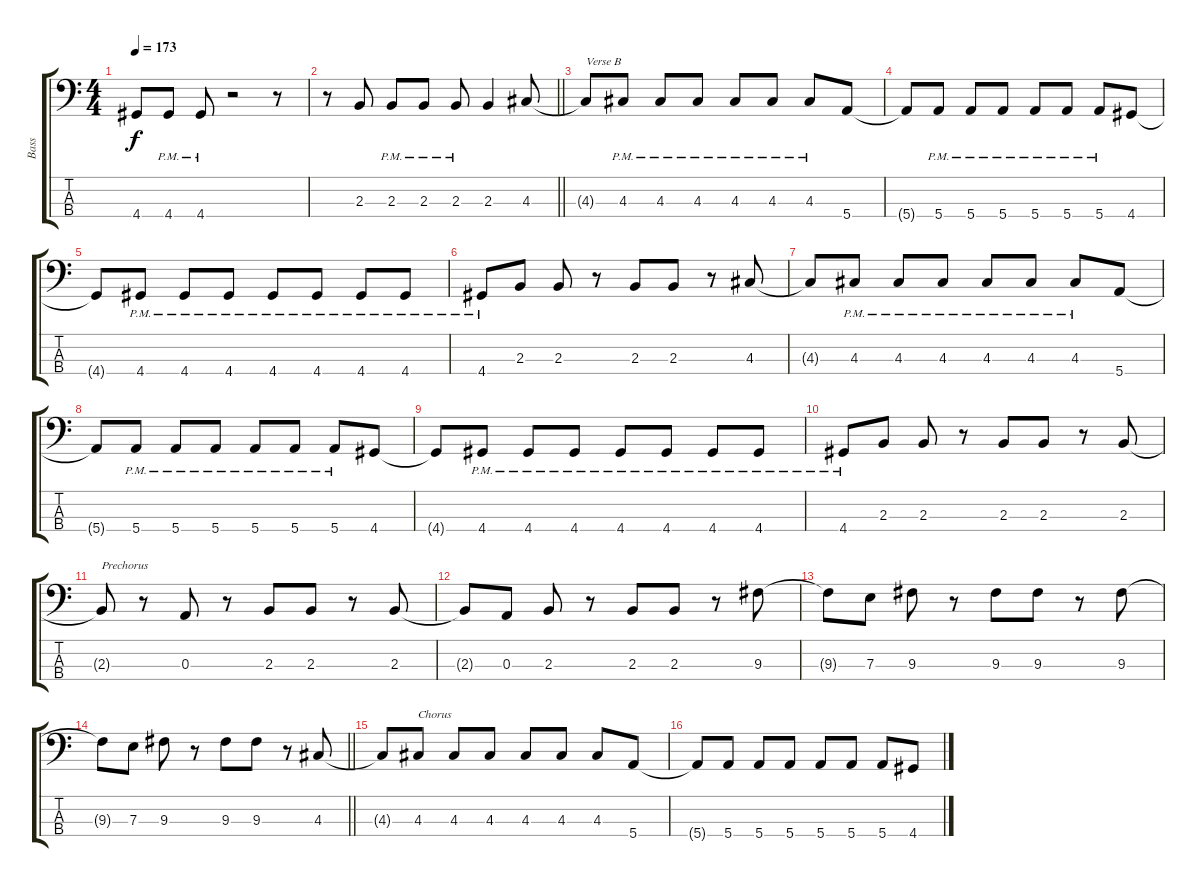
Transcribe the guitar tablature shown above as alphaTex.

\track ("Bass" "Bass") {instrument electricbassfinger}
\staff {score tabs}
\tuning (G2 D2 A1 E1) {hide}
\ts (4 4)
\tempo 173
\clef f4
\ks c
4.4{t}.8{dy f} 4.4{pm}.8 4.4{pm}.8 r.2 r.8 |
\barLineRight lightlight
r.8 2.3.8 2.3{pm}.8 2.3{pm}.8 2.3{pm}.8 2.3.4 4.3.8 |
4.3{t}.8{txt "Verse B"} 4.3{pm}.8 4.3{pm}.8 4.3{pm}.8 4.3{pm}.8 4.3{pm}.8 4.3{pm}.8 5.4.8 |
5.4{t}.8 5.4{pm}.8 5.4{pm}.8 5.4{pm}.8 5.4{pm}.8 5.4{pm}.8 5.4{pm}.8 4.4.8 |
4.4{t}.8 4.4{pm}.8 4.4{pm}.8 4.4{pm}.8 4.4{pm}.8 4.4{pm}.8 4.4{pm}.8 4.4{pm}.8 |
4.4{pm}.8 2.3.8 2.3.8 r.8 2.3.8 2.3.8 r.8 4.3.8 |
4.3{t}.8 4.3{pm}.8 4.3{pm}.8 4.3{pm}.8 4.3{pm}.8 4.3{pm}.8 4.3{pm}.8 5.4.8 |
5.4{t}.8 5.4{pm}.8 5.4{pm}.8 5.4{pm}.8 5.4{pm}.8 5.4{pm}.8 5.4{pm}.8 4.4.8 |
4.4{t}.8 4.4{pm}.8 4.4{pm}.8 4.4{pm}.8 4.4{pm}.8 4.4{pm}.8 4.4{pm}.8 4.4{pm}.8 |
4.4{pm}.8 2.3.8 2.3.8 r.8 2.3.8 2.3.8 r.8 2.3.8 |
2.3{t}.8{txt "Prechorus"} r.8 0.3.8 r.8 2.3.8 2.3.8 r.8 2.3.8 |
2.3{t}.8 0.3.8 2.3.8 r.8 2.3.8 2.3.8 r.8 9.3.8 |
9.3{t}.8 7.3.8 9.3.8 r.8 9.3.8 9.3.8 r.8 9.3.8 |
\barLineRight lightlight
9.3{t}.8 7.3.8 9.3.8 r.8 9.3.8 9.3.8 r.8 4.3.8 |
4.3{t}.8 4.3.8{txt "Chorus"} 4.3.8 4.3.8 4.3.8 4.3.8 4.3.8 5.4.8 |
5.4{t}.8 5.4.8 5.4.8 5.4.8 5.4.8 5.4.8 5.4.8 4.4.8
